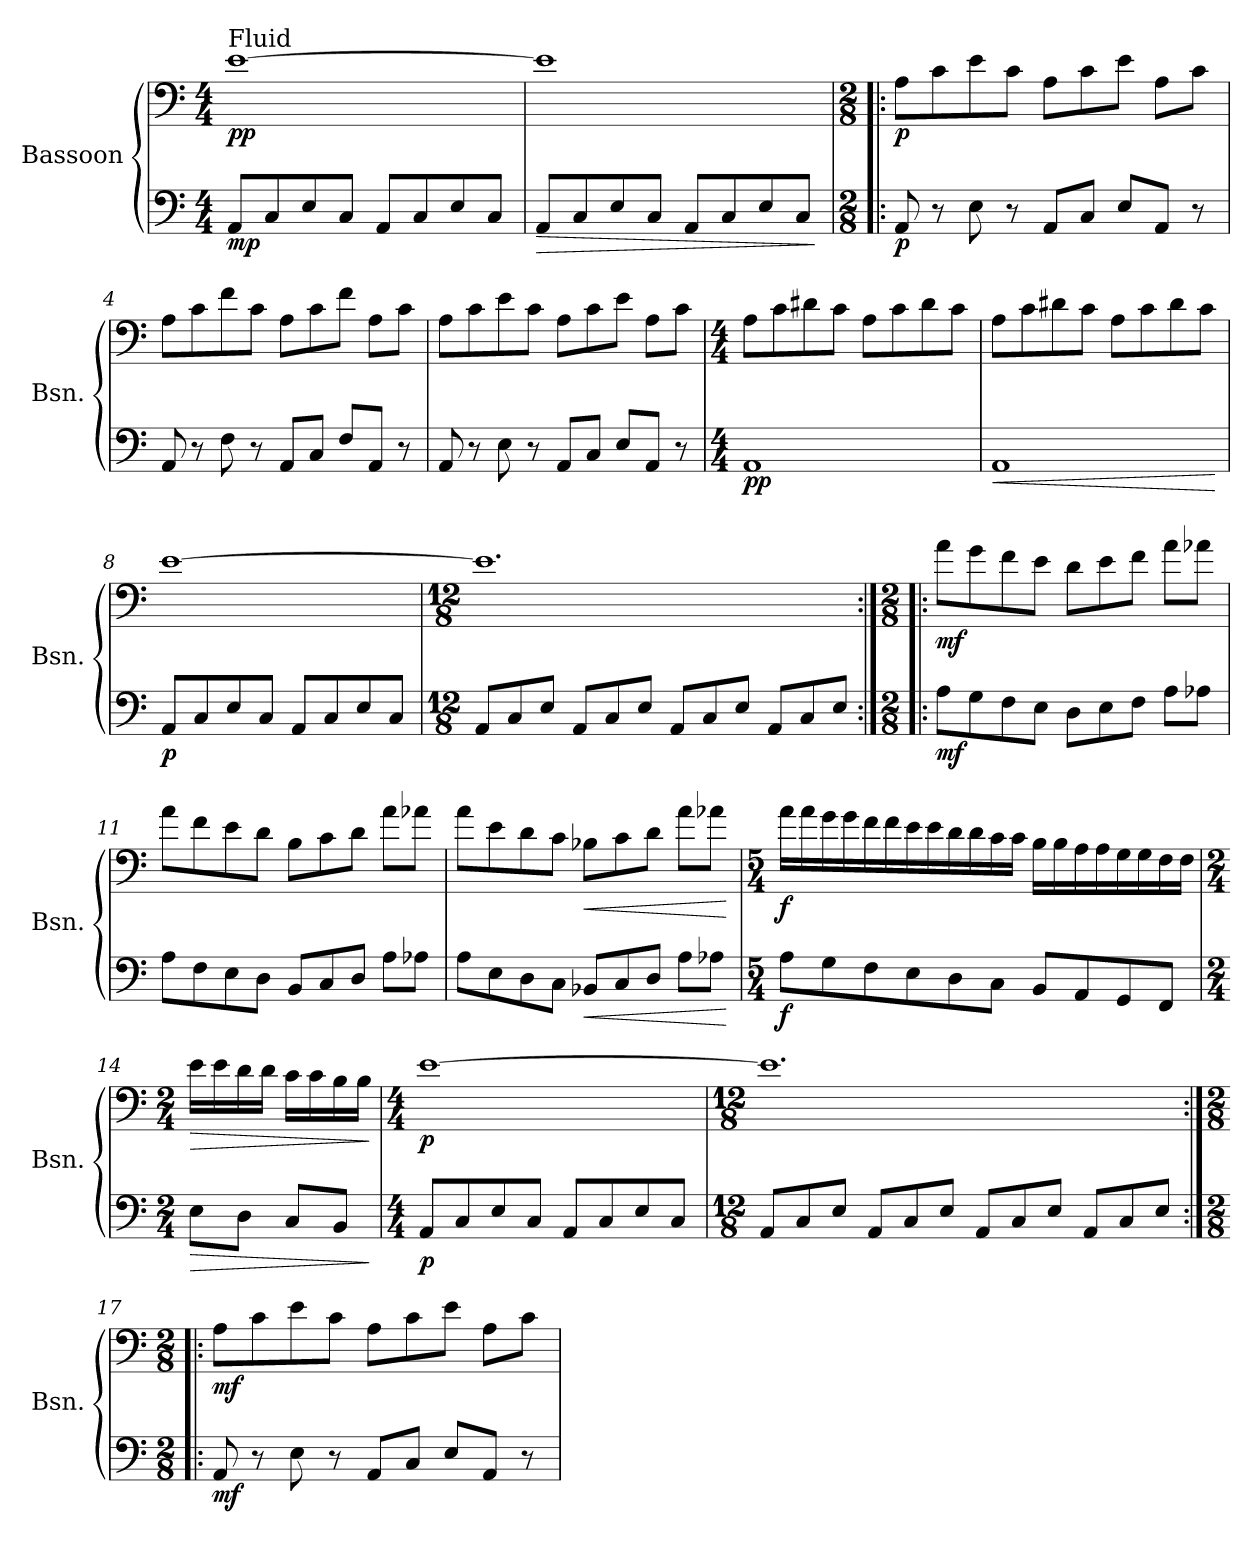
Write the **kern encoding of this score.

**kern	**dynam	**kern	**dynam
*part2	*part2	*part1	*part1
*staff2	*staff2	*staff1	*staff1
*I"Bassoon	*	*I"Bassoon	*
*I'Bsn.	*	*I'Bsn.	*
*clefF4	*	*clefF4	*
*k[]	*	*k[]	*
*C:	*	*C:	*
*M4/4	*	*M4/4	*
*MM104	*	*MM104	*
=1	=1	=1	=1
!	!	!LO:TX:a:t=Fluid	!
!	!LO:DY:b	!	!LO:DY:b
8AA/L	mp	[1e	pp
8C/	.	.	.
8E/	.	.	.
8C/J	.	.	.
8AA/L	.	.	.
8C/	.	.	.
8E/	.	.	.
8C/J	.	.	.
=2	=2	=2	=2
!	!LO:HP:b	!	!
8AA/L	>	1e]	.
8C/	.	.	.
8E/	.	.	.
8C/J	.	.	.
8AA/L	.	.	.
8C/	.	.	.
8E/	.	.	.
8C/J	.	.	.
.	]	.	.
=3!|:	=3!|:	=3!|:	=3!|:
*M2/8+2/8+3/8+2/8	*	*M2/8+2/8+3/8+2/8	*
!	!LO:DY:b	!	!LO:DY:b
8AA/	p	8A\L	p
8r	.	8c\	.
8E\	.	8e\	.
8r	.	8c\J	.
8AA/L	.	8A\L	.
8C/J	.	8c\	.
8E/L	.	8e\J	.
8AA/J	.	8A\L	.
8r	.	8c\J	.
!!LO:LB:g=z
=4	=4	=4	=4
8AA/	.	8A\L	.
8r	.	8c\	.
8F\	.	8f\	.
8r	.	8c\J	.
8AA/L	.	8A\L	.
8C/J	.	8c\	.
8F/L	.	8f\J	.
8AA/J	.	8A\L	.
8r	.	8c\J	.
=5	=5	=5	=5
8AA/	.	8A\L	.
8r	.	8c\	.
8E\	.	8e\	.
8r	.	8c\J	.
8AA/L	.	8A\L	.
8C/J	.	8c\	.
8E/L	.	8e\J	.
8AA/J	.	8A\L	.
8r	.	8c\J	.
=6	=6	=6	=6
*M4/4	*	*M4/4	*
!	!LO:DY:b	!	!
1AA	pp	8A\L	.
.	.	8c\	.
.	.	8d#X\	.
.	.	8c\J	.
.	.	8A\L	.
.	.	8c\	.
.	.	8d#\	.
.	.	8c\J	.
=7	=7	=7	=7
!	!LO:HP:b	!	!
1AA	<	8A\L	.
.	.	8c\	.
.	.	8d#X\	.
.	.	8c\J	.
.	.	8A\L	.
.	.	8c\	.
.	.	8d#\	.
.	.	8c\J	.
.	[	.	.
!!LO:LB:g=z
=8	=8	=8	=8
!	!LO:DY:b	!	!
8AA/L	p	[1e	.
8C/	.	.	.
8E/	.	.	.
8C/J	.	.	.
8AA/L	.	.	.
8C/	.	.	.
8E/	.	.	.
8C/J	.	.	.
=9	=9	=9	=9
*M12/8	*	*M12/8	*
8AA/L	.	1.e]	.
8C/	.	.	.
8E/J	.	.	.
8AA/L	.	.	.
8C/	.	.	.
8E/J	.	.	.
8AA/L	.	.	.
8C/	.	.	.
8E/J	.	.	.
8AA/L	.	.	.
8C/	.	.	.
8E/J	.	.	.
=10:|!|:	=10:|!|:	=10:|!|:	=10:|!|:
*M2/8+2/8+3/8+2/8	*	*M2/8+2/8+3/8+2/8	*
!	!LO:DY:b	!	!LO:DY:b
8A\L	mf	8a\L	mf
8G\	.	8g\	.
8F\	.	8f\	.
8E\J	.	8e\J	.
8D\L	.	8d\L	.
8E\	.	8e\	.
8F\J	.	8f\J	.
8A\L	.	8a\L	.
8A-X\J	.	8a-X\J	.
!!LO:LB:g=z
=11	=11	=11	=11
8A\L	.	8a\L	.
8F\	.	8f\	.
8E\	.	8e\	.
8D\J	.	8d\J	.
8BB/L	.	8B\L	.
8C/	.	8c\	.
8D/J	.	8d\J	.
8A\L	.	8a\L	.
8A-X\J	.	8a-X\J	.
=12	=12	=12	=12
8A\L	.	8a\L	.
8E\	.	8e\	.
8D\	.	8d\	.
8C\J	.	8c\J	.
!	!LO:HP:b	!	!LO:HP:b
8BB-X/L	<	8B-X\L	<
8C/	.	8c\	.
8D/J	.	8d\J	.
8A\L	.	8a\L	.
8A-X\J	.	8a-X\J	.
.	[	.	[
=13	=13	=13	=13
*M5/4	*	*M5/4	*
!	!LO:DY:b	!	!LO:DY:b
8A\L	f	16a\LL	f
.	.	16a\	.
8G\	.	16g\	.
.	.	16g\	.
8F\	.	16f\	.
.	.	16f\	.
8E\	.	16e\	.
.	.	16e\	.
8D\	.	16d\	.
.	.	16d\	.
8C\J	.	16c\	.
.	.	16c\JJ	.
8BB/L	.	16B\LL	.
.	.	16B\	.
8AA/	.	16A\	.
.	.	16A\	.
8GG/	.	16G\	.
.	.	16G\	.
8FF/J	.	16F\	.
.	.	16F\JJ	.
!!LO:LB:g=z
=14	=14	=14	=14
*M2/4	*	*M2/4	*
!	!LO:HP:b	!	!LO:HP:b
8E\L	>	16e\LL	>
.	.	16e\	.
8D\J	.	16d\	.
.	.	16d\JJ	.
8C/L	.	16c\LL	.
.	.	16c\	.
8BB/J	.	16B\	.
.	.	16B\JJ	.
.	]	.	]
=15	=15	=15	=15
*M4/4	*	*M4/4	*
!	!LO:DY:b	!	!LO:DY:b
8AA/L	p	[1e	p
8C/	.	.	.
8E/	.	.	.
8C/J	.	.	.
8AA/L	.	.	.
8C/	.	.	.
8E/	.	.	.
8C/J	.	.	.
=16	=16	=16	=16
*M12/8	*	*M12/8	*
8AA/L	.	1.e]	.
8C/	.	.	.
8E/J	.	.	.
8AA/L	.	.	.
8C/	.	.	.
8E/J	.	.	.
8AA/L	.	.	.
8C/	.	.	.
8E/J	.	.	.
8AA/L	.	.	.
8C/	.	.	.
8E/J	.	.	.
!!LO:PB:g=z
=17:|!|:	=17:|!|:	=17:|!|:	=17:|!|:
*M2/8+2/8+3/8+2/8	*	*M2/8+2/8+3/8+2/8	*
!	!LO:DY:b	!	!LO:DY:b
8AA/	mf	8A\L	mf
8r	.	8c\	.
8E\	.	8e\	.
8r	.	8c\J	.
8AA/L	.	8A\L	.
8C/J	.	8c\	.
8E/L	.	8e\J	.
8AA/J	.	8A\L	.
8r	.	8c\J	.
=	=	=	=
*-	*-	*-	*-
